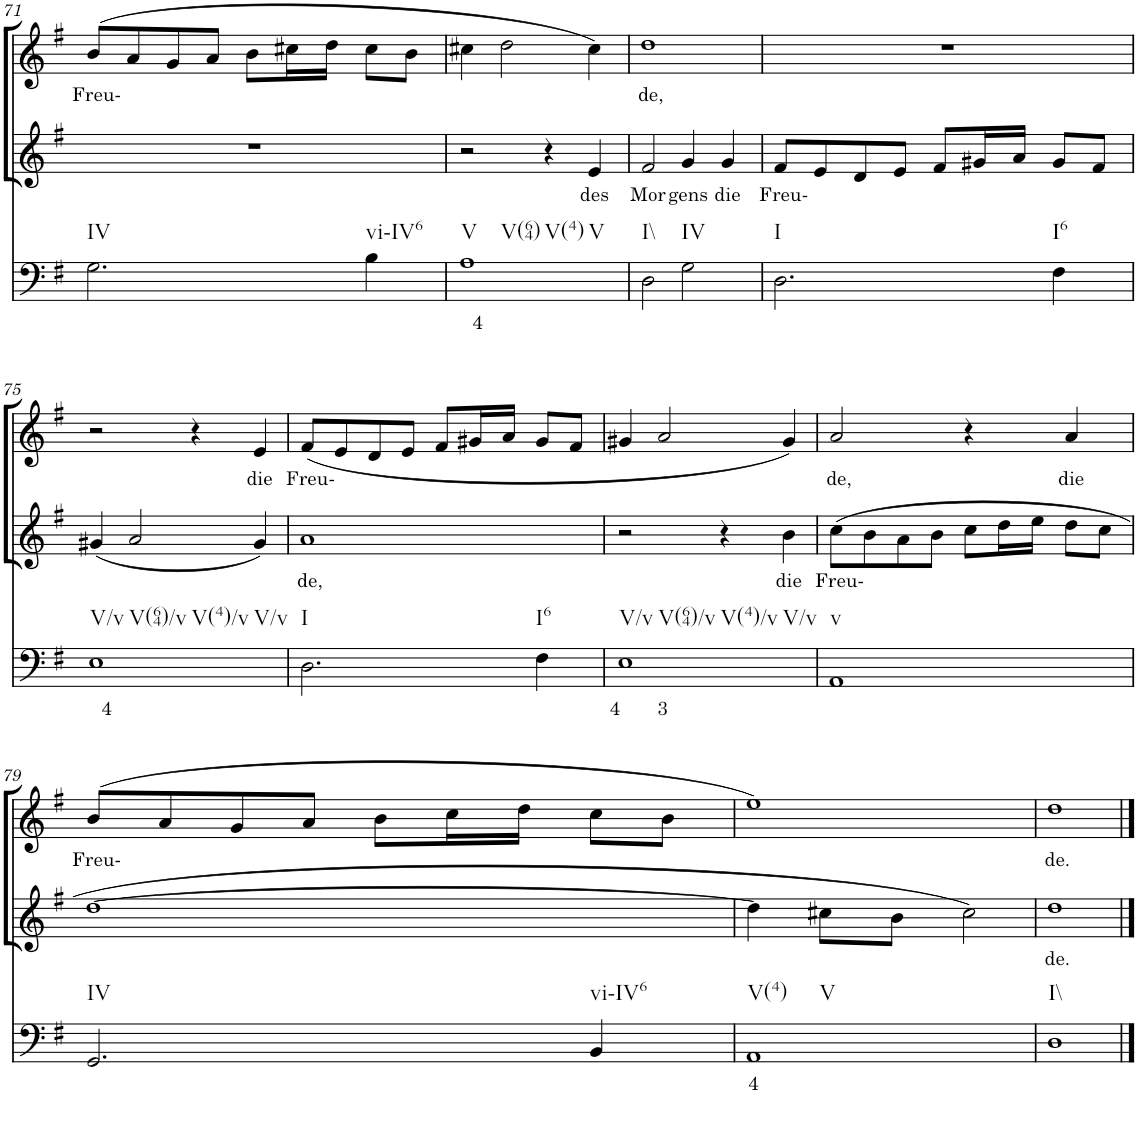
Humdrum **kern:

**kern	**text	**kern	**text	**kern	**text
*part3	*part3	*part2	*part2	*part1	*part1
*staff3	*staff3	*staff2	*staff2	*staff1	*staff1
*I"Continuo	*	*I"Soprano II	*	*I"Soprano I	*
!!LO:PB:g=z
*clefF4	*	*clefG2	*	*clefG2	*
*k[f#]	*	*k[f#]	*	*k[f#]	*
*M4/4	*	*M4/4	*	*M4/4	*
=71	=71	=71	=71	=71	=71
!LO:TX:b:t=IV	!	!	!	!	!
!	!	!	!	!	!LO:LY:b
2.G\	.	1r	.	(8b/L	Freu-
.	.	.	.	8a/	.
.	.	.	.	8g/	.
.	.	.	.	8a/J	.
.	.	.	.	8b\L	.
.	.	.	.	16cc#X\L	.
.	.	.	.	16dd\JJ	.
!LO:TX:b:t=vi-IV6	!	!	!	!	!
4B\	.	.	.	8cc#\L	.
.	.	.	.	8b\J	.
=72	=72	=72	=72	=72	=72
!LO:TX:b:t=V	!	!	!	!	!
!LO:TX:b:t=V(64)	!	!	!	!	!
!LO:TX:b:t=V(4)	!	!	!	!	!
!LO:TX:b:t=V	!	!	!	!	!
!	!LO:LY:b	!	!	!	!
1A	4	2r	.	4cc#X\	.
.	.	.	.	2dd\	.
.	.	4r	.	.	.
!	!	!	!LO:LY:b	!	!
.	.	4e/	des	4cc#\)	.
=73	=73	=73	=73	=73	=73
!LO:TX:b:t=I\\	!	!	!	!	!
!	!	!	!LO:LY:b	!	!LO:LY:b
2D\	.	2f#/	Mor-	1dd	de,
!LO:TX:b:t=IV	!	!	!	!	!
!	!	!	!LO:LY:b	!	!
2G\	.	4g/	gens	.	.
!	!	!	!LO:LY:b	!	!
.	.	4g/	die	.	.
=74	=74	=74	=74	=74	=74
!LO:TX:b:t=I	!	!	!	!	!
!	!	!	!LO:LY:b	!	!
2.D\	.	8f#/L	Freu-	1r	.
.	.	8e/	.	.	.
.	.	8d/	.	.	.
.	.	8e/J	.	.	.
.	.	8f#/L	.	.	.
.	.	16g#X/L	.	.	.
.	.	16a/JJ	.	.	.
!LO:TX:b:t=I6	!	!	!	!	!
4F#\	.	8g#/L	.	.	.
.	.	8f#/J	.	.	.
!!LO:LB:g=z
=75	=75	=75	=75	=75	=75
!LO:TX:b:t=V/v	!	!	!	!	!
!LO:TX:b:t=V(64)/v	!	!	!	!	!
!LO:TX:b:t=V(4)/v	!	!	!	!	!
!LO:TX:b:t=V/v	!	!	!	!	!
!	!LO:LY:b	!	!	!	!
1E	4	(4g#X/	.	2r	.
.	.	2a/	.	.	.
.	.	.	.	4r	.
!	!	!	!	!	!LO:LY:b
.	.	4g#/)	.	4e/	die
=76	=76	=76	=76	=76	=76
!LO:TX:b:t=I	!	!	!	!	!
!	!	!	!LO:LY:b	!	!LO:LY:b
2.D\	.	1a	de,	(8f#/L	Freu-
.	.	.	.	8e/	.
.	.	.	.	8d/	.
.	.	.	.	8e/J	.
.	.	.	.	8f#/L	.
.	.	.	.	16g#X/L	.
.	.	.	.	16a/JJ	.
!LO:TX:b:t=I6	!	!	!	!	!
4F#\	.	.	.	8g#/L	.
.	.	.	.	8f#/J	.
=77	=77	=77	=77	=77	=77
!LO:TX:b:t=V/v	!	!	!	!	!
!LO:TX:b:t=V(64)/v	!	!	!	!	!
!LO:TX:b:t=V(4)/v	!	!	!	!	!
!LO:TX:b:t=V/v	!	!	!	!	!
!	!LO:LY:b	!	!	!	!
1E	4 3	2r	.	4g#X/	.
.	.	.	.	2a/	.
.	.	4r	.	.	.
!	!	!	!LO:LY:b	!	!
.	.	4b\	die	4g#/)	.
=78	=78	=78	=78	=78	=78
!LO:TX:b:t=v	!	!	!	!	!
!	!	!	!LO:LY:b	!	!LO:LY:b
1AA	.	(8cc\L	Freu-	2a/	de,
.	.	8b\	.	.	.
.	.	8a\	.	.	.
.	.	8b\J	.	.	.
.	.	8cc\L	.	4r	.
.	.	16dd\L	.	.	.
.	.	16ee\JJ	.	.	.
!	!	!	!	!	!LO:LY:b
.	.	8dd\L	.	4a/	die
.	.	8cc\J	.	.	.
!!LO:LB:g=z
=79	=79	=79	=79	=79	=79
!LO:TX:b:t=IV	!	!	!	!	!
!	!	!	!	!	!LO:LY:b
2.GG/	.	[1dd	.	(8b/L	Freu-
.	.	.	.	8a/	.
.	.	.	.	8g/	.
.	.	.	.	8a/J	.
.	.	.	.	8b\L	.
.	.	.	.	16cc\L	.
.	.	.	.	16dd\JJ	.
!LO:TX:b:t=vi-IV6	!	!	!	!	!
4BB/	.	.	.	8cc\L	.
.	.	.	.	8b\J	.
=80	=80	=80	=80	=80	=80
!LO:TX:b:t=V(4)	!	!	!	!	!
!LO:TX:b:t=V	!	!	!	!	!
!	!LO:LY:b	!	!	!	!
1AA	4	4dd\]	.	1ee)	.
.	.	8cc#X\L	.	.	.
.	.	8b\J	.	.	.
.	.	2cc#\)	.	.	.
=81	=81	=81	=81	=81	=81
!LO:TX:b:t=I\\	!	!	!	!	!
!	!	!	!LO:LY:b	!	!LO:LY:b
1D	.	1dd	de.	1dd	de.
==	==	==	==	==	==
*-	*-	*-	*-	*-	*-
